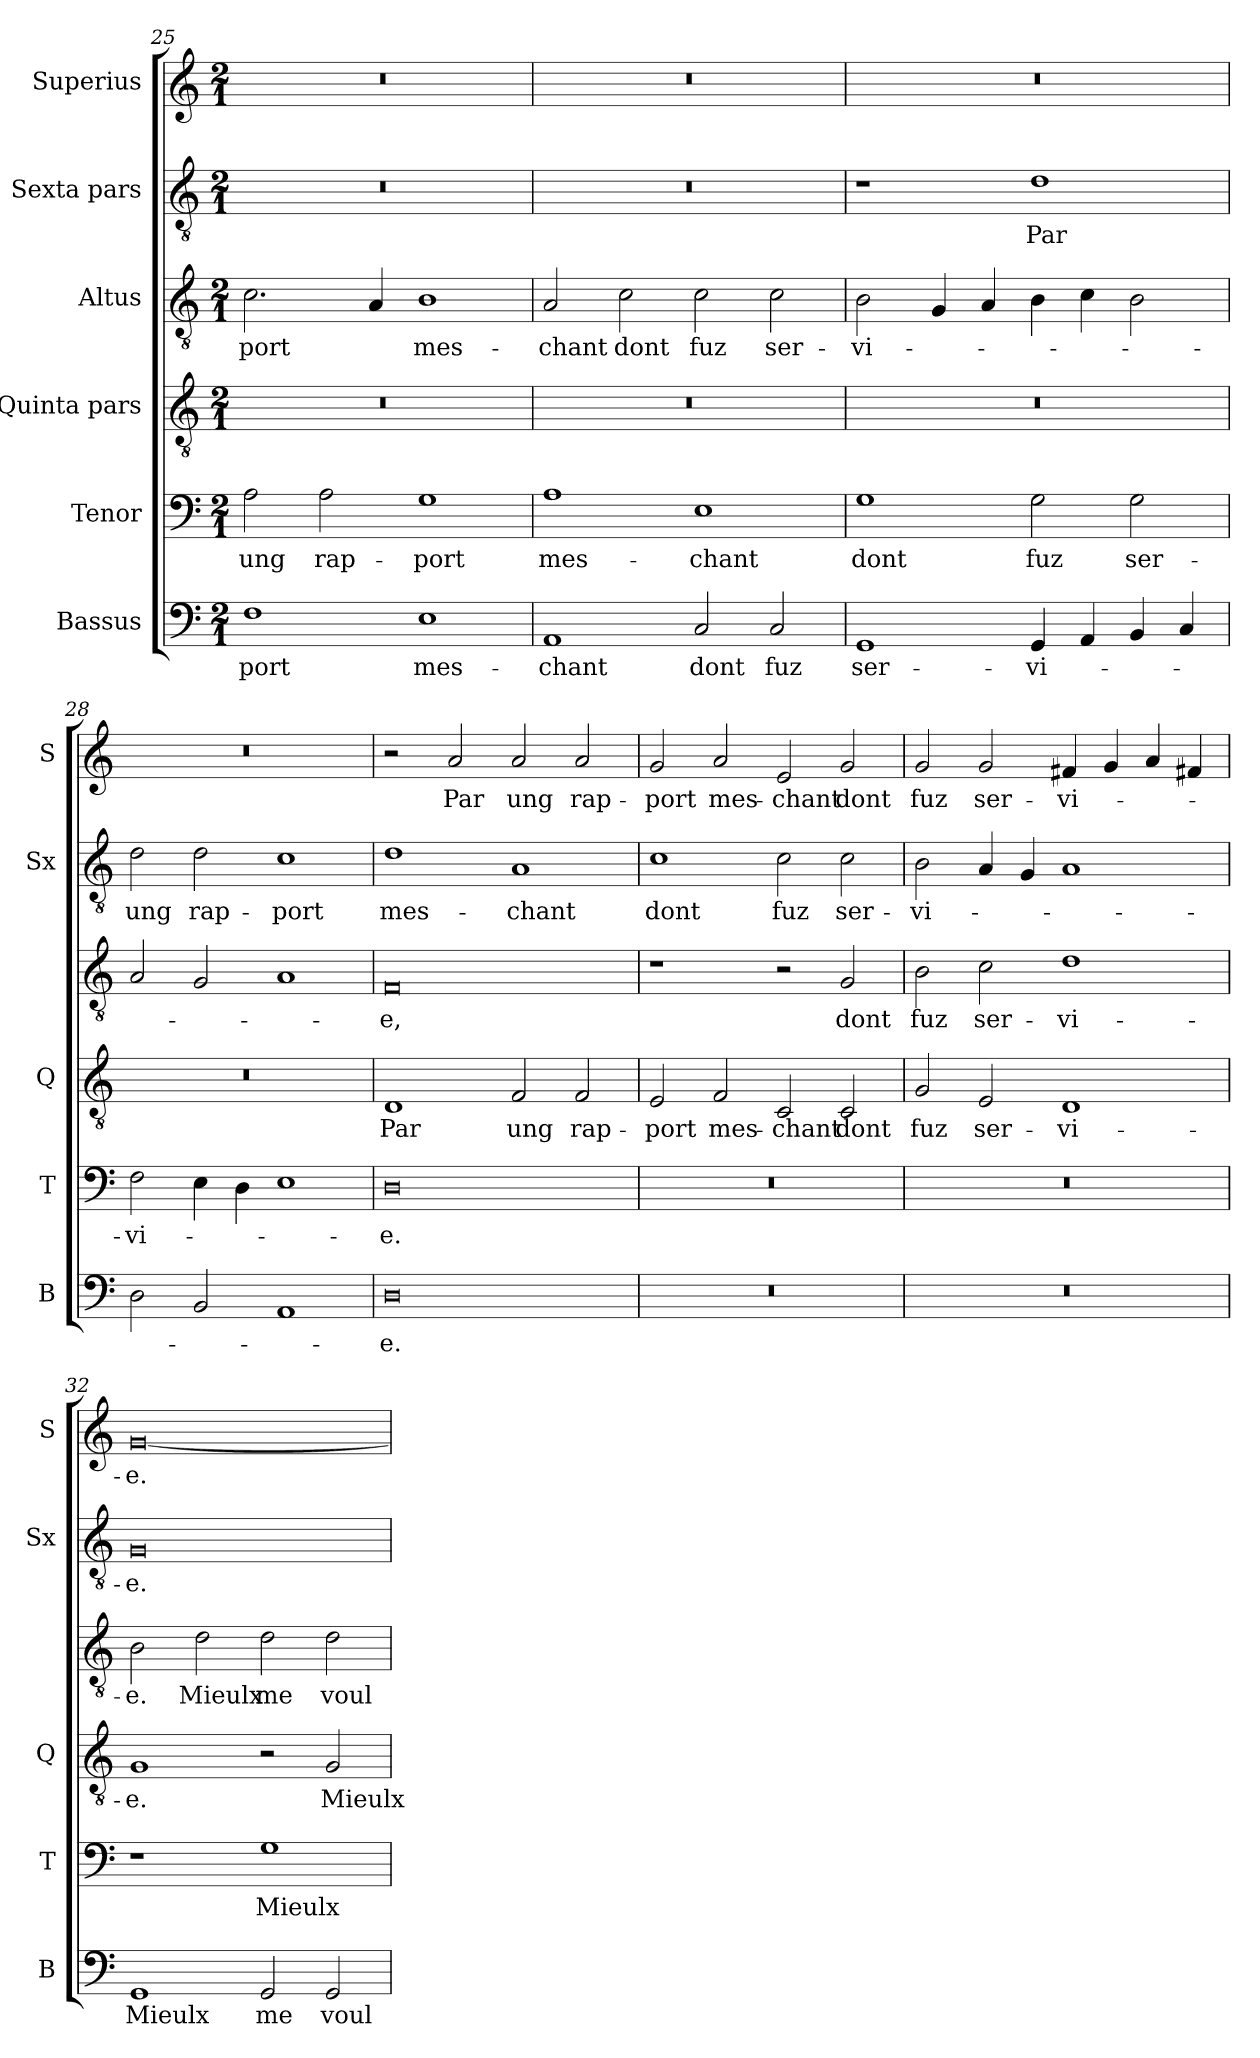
**kern	**text	**kern	**text	**kern	**text	**kern	**text	**kern	**text	**kern	**text
*part6	*part6	*part5	*part5	*part4	*part4	*part3	*part3	*part2	*part2	*part1	*part1
*staff6	*staff6	*staff5	*staff5	*staff4	*staff4	*staff3	*staff3	*staff2	*staff2	*staff1	*staff1
*I"Bassus	*	*I"Tenor	*	*I"Quinta pars	*	*I"Altus	*	*I"Sexta pars	*	*I"Superius	*
*I'B	*	*I'T	*	*I'Q	*	*	*	*I'Sx	*	*I'S	*
*clefF4	*	*clefF4	*	*clefGv2	*	*clefGv2	*	*clefGv2	*	*clefG2	*
*k[]	*	*k[]	*	*k[]	*	*k[]	*	*k[]	*	*k[]	*
*M2/1	*	*M2/1	*	*M2/1	*	*M2/1	*	*M2/1	*	*M2/1	*
=25	=25	=25	=25	=25	=25	=25	=25	=25	=25	=25	=25
1F	-port	2A\	ung	0r	.	2.c\	-port	0r	.	0r	.
.	.	2A\	rap-	.	.	.	.	.	.	.	.
.	.	.	.	.	.	4A/	.	.	.	.	.
1E	mes-	1G	-port	.	.	1B	mes-	.	.	.	.
=26	=26	=26	=26	=26	=26	=26	=26	=26	=26	=26	=26
1AA	-chant	1A	mes-	0r	.	2A/	-chant	0r	.	0r	.
.	.	.	.	.	.	2c\	dont	.	.	.	.
2C/	dont	1E	-chant	.	.	2c\	fuz	.	.	.	.
2C/	fuz	.	.	.	.	2c\	ser-	.	.	.	.
=27	=27	=27	=27	=27	=27	=27	=27	=27	=27	=27	=27
1GG	ser-	1G	dont	0r	.	2B\	-vi-	1r	.	0r	.
.	.	.	.	.	.	4G/	.	.	.	.	.
.	.	.	.	.	.	4A/	.	.	.	.	.
4GG/	-vi-	2G\	fuz	.	.	4B\	.	1d	Par	.	.
4AA/	.	.	.	.	.	4c\	.	.	.	.	.
4BB/	.	2G\	ser-	.	.	2B\	.	.	.	.	.
4C/	.	.	.	.	.	.	.	.	.	.	.
=28	=28	=28	=28	=28	=28	=28	=28	=28	=28	=28	=28
2D\	.	2F\	-vi-	0r	.	2A/	.	2d\	ung	0r	.
2BB/	.	4E\	.	.	.	2G/	.	2d\	rap-	.	.
.	.	4D\	.	.	.	.	.	.	.	.	.
1AA	.	1E	.	.	.	1A	.	1c	-port	.	.
=29	=29	=29	=29	=29	=29	=29	=29	=29	=29	=29	=29
0D	-e.	0D	-e.	1D	Par	0F	-e,	1d	mes-	2r	.
.	.	.	.	.	.	.	.	.	.	2a/	Par
.	.	.	.	2F/	ung	.	.	1A	-chant	2a/	ung
.	.	.	.	2F/	rap-	.	.	.	.	2a/	rap-
=30	=30	=30	=30	=30	=30	=30	=30	=30	=30	=30	=30
0r	.	0r	.	2E/	-port	1r	.	1c	dont	2g/	-port
.	.	.	.	2F/	mes-	.	.	.	.	2a/	mes-
.	.	.	.	2C/	-chant	2r	.	2c\	fuz	2e/	-chant
.	.	.	.	2C/	dont	2G/	dont	2c\	ser-	2g/	dont
=31	=31	=31	=31	=31	=31	=31	=31	=31	=31	=31	=31
0r	.	0r	.	2G/	fuz	2B\	fuz	2B\	-vi-	2g/	fuz
.	.	.	.	2E/	ser-	2c\	ser-	4A/	.	2g/	ser-
.	.	.	.	.	.	.	.	4G/	.	.	.
.	.	.	.	1D	-vi-	1d	-vi-	1A	.	4f#X/	-vi-
.	.	.	.	.	.	.	.	.	.	4g/	.
.	.	.	.	.	.	.	.	.	.	4a/	.
.	.	.	.	.	.	.	.	.	.	4f#X/	.
=32	=32	=32	=32	=32	=32	=32	=32	=32	=32	=32	=32
1GG	Mieulx	1r	.	1G	-e.	2B\	-e.	0G	-e.	[0g	-e.
.	.	.	.	.	.	2d\	Mieulx	.	.	.	.
2GG/	me	1G	Mieulx	2r	.	2d\	me	.	.	.	.
2GG/	voul-	.	.	2G/	Mieulx	2d\	voul-	.	.	.	.
=	=	=	=	=	=	=	=	=	=	=	=
*-	*-	*-	*-	*-	*-	*-	*-	*-	*-	*-	*-
